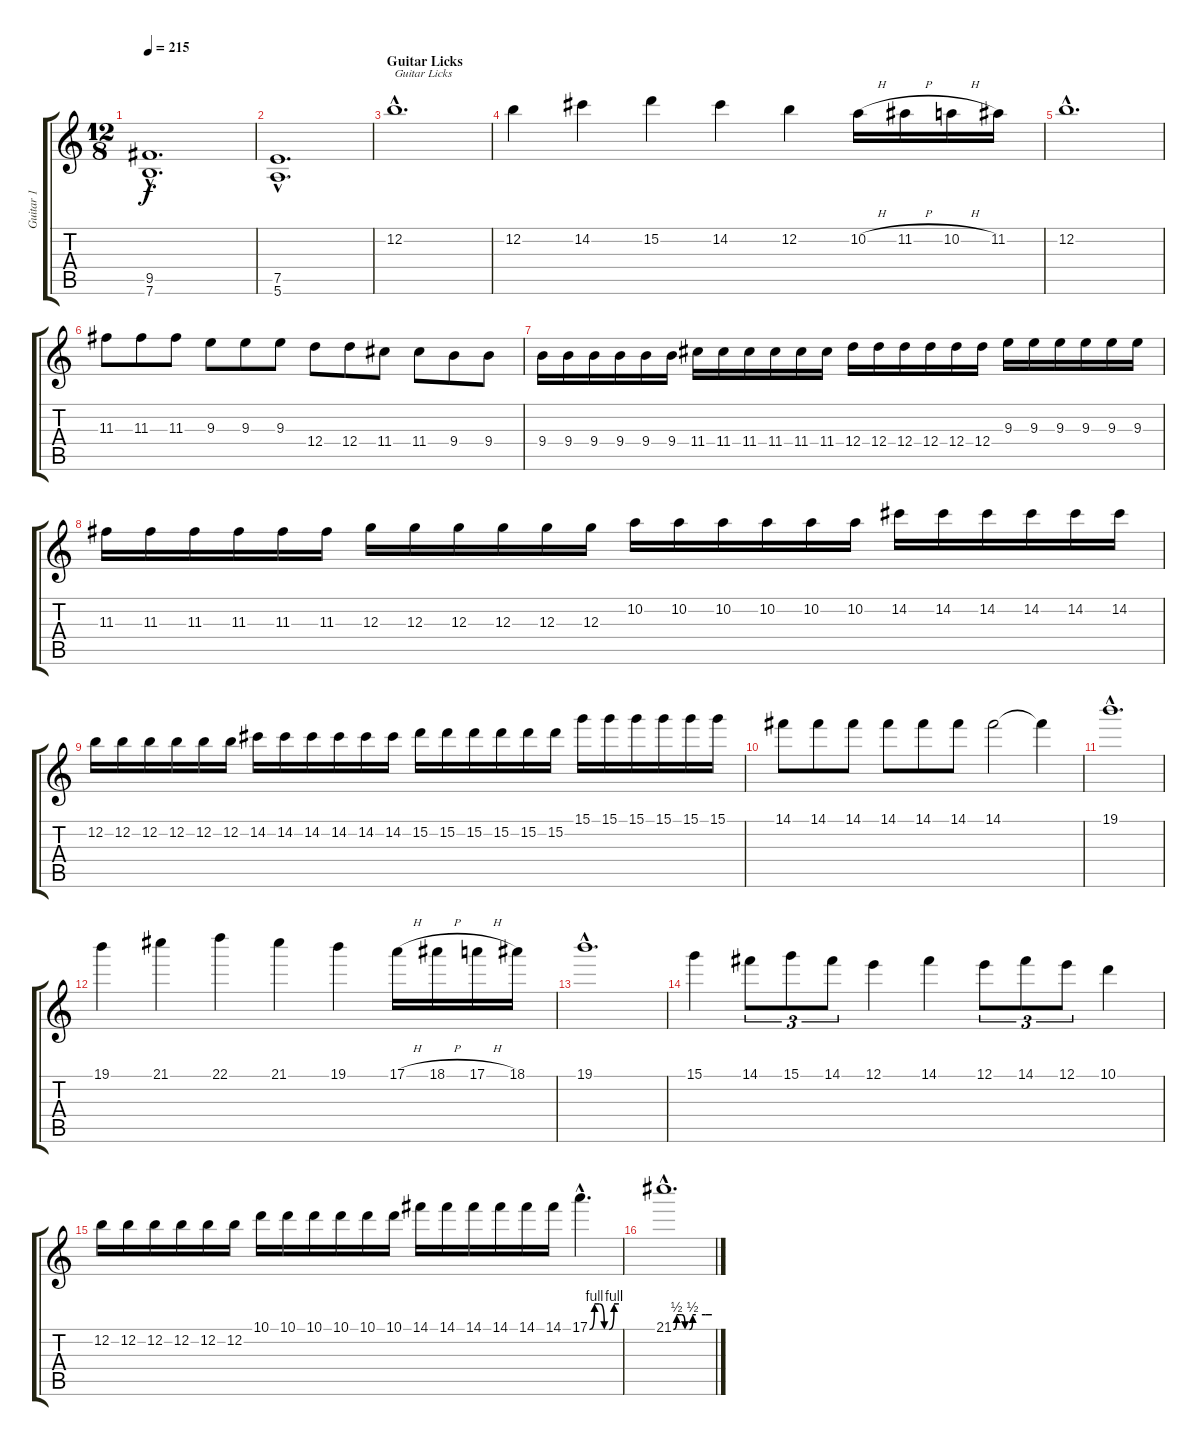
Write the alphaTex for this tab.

\track ("Guitar 1" "Guitar 1") {instrument distortionguitar}
\staff {score tabs}
\tuning (E4 B3 G3 D3 A2 E2) {hide}
\ts (12 8)
\tempo 215
\clef g2
\ks c
(9.5{hac} 7.6{hac}).1{d dy f} |
(7.5{hac} 5.6{hac}).1{d} |
\section ("" "Guitar Licks")
12.2{hac}.1{d txt "Guitar Licks"} |
12.2.4 14.2.4 15.2.4 14.2.4 12.2.4 10.2{h}.16 11.2{h}.16 10.2{h}.16 11.2.16 |
12.2{hac}.1{d} |
11.3.8 11.3.8 11.3.8 9.3.8 9.3.8 9.3.8 12.4.8 12.4.8 11.4.8 11.4.8 9.4.8 9.4.8 |
9.4.16 9.4.16 9.4.16 9.4.16 9.4.16 9.4.16 11.4.16 11.4.16 11.4.16 11.4.16 11.4.16 11.4.16 12.4.16 12.4.16 12.4.16 12.4.16 12.4.16 12.4.16 9.3.16 9.3.16 9.3.16 9.3.16 9.3.16 9.3.16 |
11.3.16 11.3.16 11.3.16 11.3.16 11.3.16 11.3.16 12.3.16 12.3.16 12.3.16 12.3.16 12.3.16 12.3.16 10.2.16 10.2.16 10.2.16 10.2.16 10.2.16 10.2.16 14.2.16 14.2.16 14.2.16 14.2.16 14.2.16 14.2.16 |
12.2.16 12.2.16 12.2.16 12.2.16 12.2.16 12.2.16 14.2.16 14.2.16 14.2.16 14.2.16 14.2.16 14.2.16 15.2.16 15.2.16 15.2.16 15.2.16 15.2.16 15.2.16 15.1.16 15.1.16 15.1.16 15.1.16 15.1.16 15.1.16 |
14.1.8 14.1.8 14.1.8 14.1.8 14.1.8 14.1.8 14.1.2 14.1{t}.4 |
19.1{hac}.1{d} |
19.1.4 21.1.4 22.1.4 21.1.4 19.1.4 17.1{h}.16 18.1{h}.16 17.1{h}.16 18.1.16 |
19.1{hac}.1{d} |
15.1.4 14.1.8{tu (3 2)} 15.1.8{tu (3 2)} 14.1.8{tu (3 2)} 12.1.4 14.1.4 12.1.8{tu (3 2)} 14.1.8{tu (3 2)} 12.1.8{tu (3 2)} 10.1.4 |
12.2.16 12.2.16 12.2.16 12.2.16 12.2.16 12.2.16 10.1.16 10.1.16 10.1.16 10.1.16 10.1.16 10.1.16 14.1.16 14.1.16 14.1.16 14.1.16 14.1.16 14.1.16 17.1{be (custom 0 0 10 4 20 4 30 0 40 0 50 4 60 4) hac}.4{d} |
21.1{be (custom 0 0 5 2 10 2 13 2 18 0 20 0 25 0 30 2 35 2 50 2 60 2) hac}.1{d}
